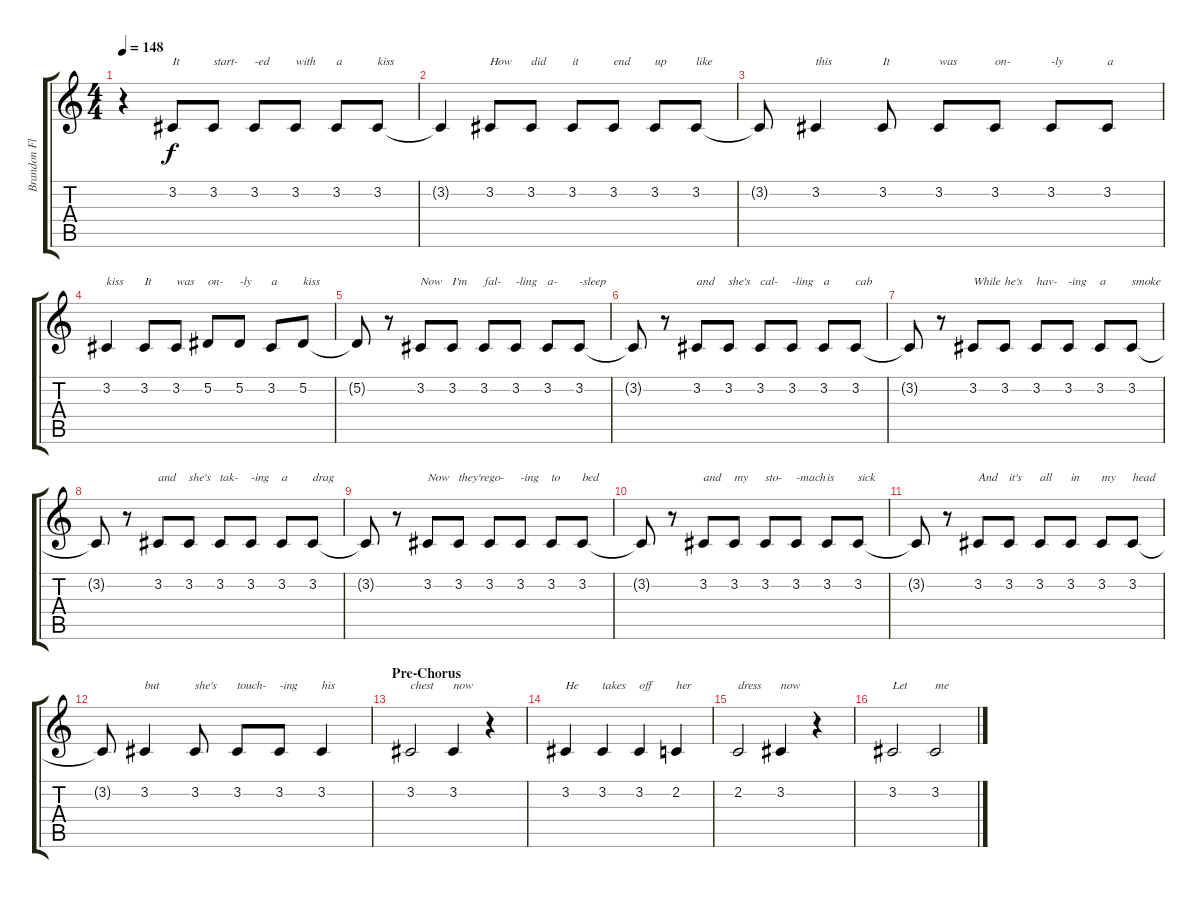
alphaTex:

\track ("Brandon Flowers - Vocals" "Brandon Fl") {instrument steeldrums}
\staff {score tabs}
\tuning (Eb4 Bb3 Gb3 Db3 Ab2 Eb2) {hide}
\ts (4 4)
\tempo 148
\clef g2
\ks c
r.4{dy f} 3.2.8{txt "It"} 3.2.8{txt "start-"} 3.2.8{txt "-ed"} 3.2.8{txt "with"} 3.2.8{txt "a"} 3.2.8{txt "kiss"} |
3.2{t}.4 3.2.8{txt "How"} 3.2.8{txt "did"} 3.2.8{txt "it"} 3.2.8{txt "end"} 3.2.8{txt "up"} 3.2.8{txt "like"} |
3.2{t}.8 3.2.4{txt "this"} 3.2.8{txt "It"} 3.2.8{txt "was"} 3.2.8{txt "on-"} 3.2.8{txt "-ly"} 3.2.8{txt "a"} |
3.2.4{txt "kiss"} 3.2.8{txt "It"} 3.2.8{txt "was"} 5.2.8{txt "on-"} 5.2.8{txt "-ly"} 3.2.8{txt "a"} 5.2.8{txt "kiss"} |
5.2{t}.8 r.8 3.2.8{txt "Now"} 3.2.8{txt "I'm"} 3.2.8{txt "fal-"} 3.2.8{txt "-ling"} 3.2.8{txt "a-"} 3.2.8{txt "-sleep"} |
3.2{t}.8 r.8 3.2.8{txt "and"} 3.2.8{txt "she's"} 3.2.8{txt "cal-"} 3.2.8{txt "-ling"} 3.2.8{txt "a"} 3.2.8{txt "cab"} |
3.2{t}.8 r.8 3.2.8{txt "While"} 3.2.8{txt "he's"} 3.2.8{txt "hav-"} 3.2.8{txt "-ing"} 3.2.8{txt "a"} 3.2.8{txt "smoke"} |
3.2{t}.8 r.8 3.2.8{txt "and"} 3.2.8{txt "she's"} 3.2.8{txt "tak-"} 3.2.8{txt "-ing"} 3.2.8{txt "a"} 3.2.8{txt "drag"} |
3.2{t}.8 r.8 3.2.8{txt "Now"} 3.2.8{txt "they're"} 3.2.8{txt "go-"} 3.2.8{txt "-ing"} 3.2.8{txt "to"} 3.2.8{txt "bed"} |
3.2{t}.8 r.8 3.2.8{txt "and"} 3.2.8{txt "my"} 3.2.8{txt "sto-"} 3.2.8{txt "-mach"} 3.2.8{txt "is"} 3.2.8{txt "sick"} |
3.2{t}.8 r.8 3.2.8{txt "And"} 3.2.8{txt "it's"} 3.2.8{txt "all"} 3.2.8{txt "in"} 3.2.8{txt "my"} 3.2.8{txt "head"} |
3.2{t}.8 3.2.4{txt "but"} 3.2.8{txt "she's"} 3.2.8{txt "touch-"} 3.2.8{txt "-ing"} 3.2.4{txt "his"} |
\section ("" "Pre-Chorus")
3.2.2{txt "chest"} 3.2.4{txt "now"} r.4 |
3.2.4{txt "He"} 3.2.4{txt "takes"} 3.2.4{txt "off"} 2.2.4{txt "her"} |
2.2.2{txt "dress"} 3.2.4{txt "now"} r.4 |
3.2.2{txt "Let"} 3.2.2{txt "me"}
